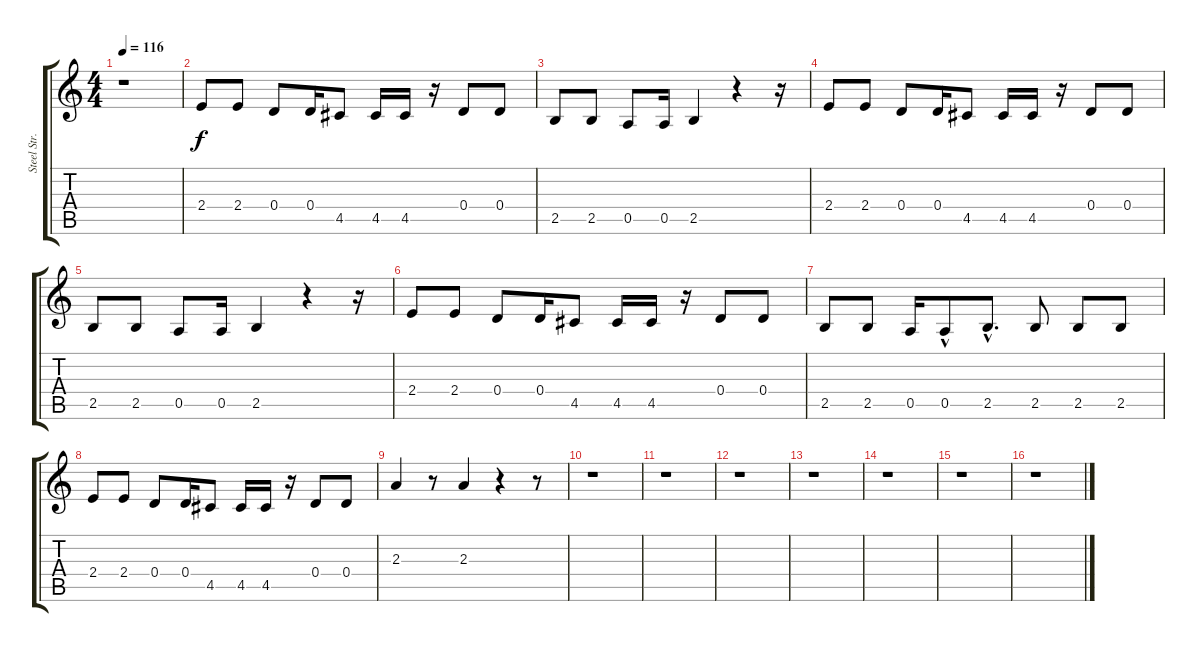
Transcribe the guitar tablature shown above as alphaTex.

\track ("Steel Str. Guitar" "Steel Str.") {instrument acousticguitarsteel}
\staff {score tabs}
\tuning (E4 B3 G3 D3 A2 E2) {hide}
\ts (4 4)
\tempo 116
\clef g2
\ks c
r.1{dy f} |
2.4.8 2.4.8 0.4.8 0.4.16 4.5.8 4.5.16 4.5.16 r.16 0.4.8 0.4.8 |
2.5.8 2.5.8 0.5.8 0.5.16 2.5.4 r.4 r.16 |
2.4.8 2.4.8 0.4.8 0.4.16 4.5.8 4.5.16 4.5.16 r.16 0.4.8 0.4.8 |
2.5.8 2.5.8 0.5.8 0.5.16 2.5.4 r.4 r.16 |
2.4.8 2.4.8 0.4.8 0.4.16 4.5.8 4.5.16 4.5.16 r.16 0.4.8 0.4.8 |
2.5.8 2.5.8 0.5.16 0.5{hac}.8 2.5{hac}.8{d} 2.5.8 2.5.8 2.5.8 |
2.4.8 2.4.8 0.4.8 0.4.16 4.5.8 4.5.16 4.5.16 r.16 0.4.8 0.4.8 |
2.3.4 r.8 2.3.4 r.4 r.8 |
r.1 |
r.1 |
r.1 |
r.1 |
r.1 |
r.1 |
r.1
